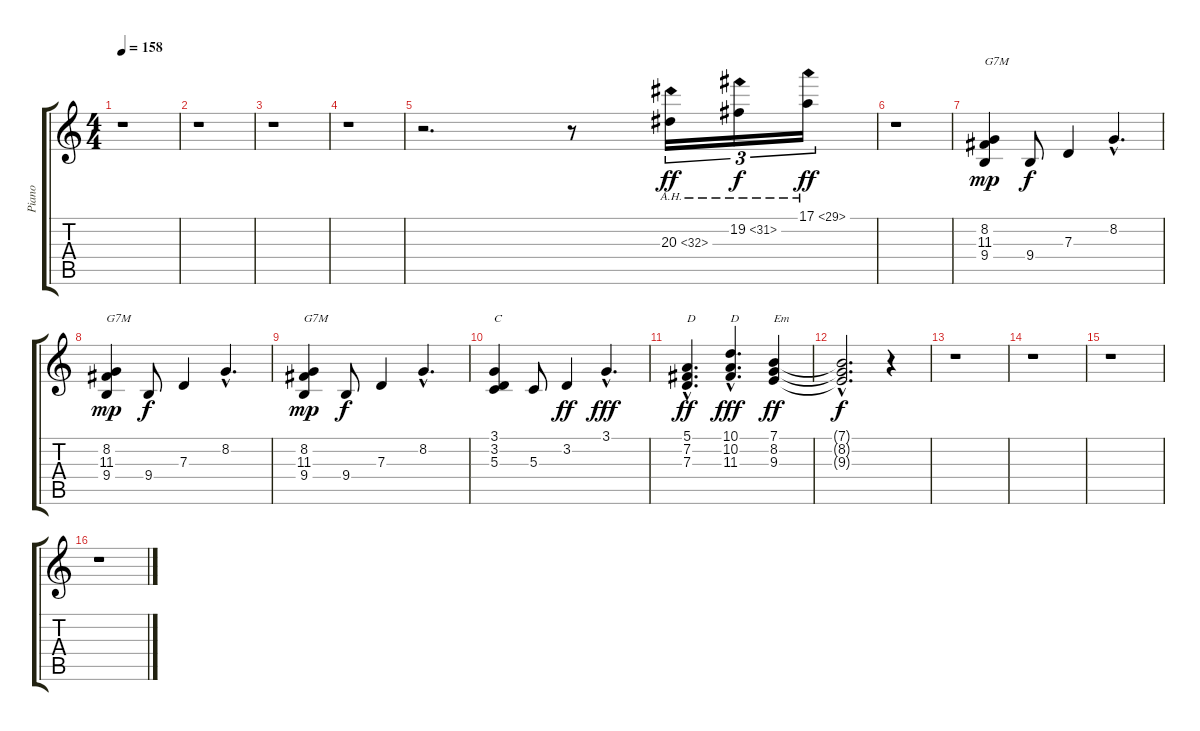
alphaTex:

\track ("Piano" "Piano") {instrument electricpiano2}
\staff {score tabs}
\tuning (E4 B3 G3 D3 A2 E2) {hide}
\ts (4 4)
\tempo 158
\clef g2
\ks c
r.1{dy f} |
r.1 |
r.1 |
r.1 |
r.2{d} r.8 20.3{ah 12}.16{tu (3 2) dy ff} 19.2{ah 12}.16{tu (3 2) dy f} 17.1{ah 12}.16{tu (3 2) dy ff} |
r.1 |
(8.2 11.3 9.4).4{txt "G7M" dy mp} 9.4.8{dy f} 7.3.4 8.2{hac}.4{d} |
(8.2 11.3 9.4).4{txt "G7M" dy mp} 9.4.8{dy f} 7.3.4 8.2{hac}.4{d} |
(8.2 11.3 9.4).4{txt "G7M" dy mp} 9.4.8{dy f} 7.3.4 8.2{hac}.4{d} |
(3.1 3.2 5.3).4{txt "C"} 5.3.8 3.2.4{dy ff} 3.1{hac}.4{d dy fff} |
(5.1{hac} 7.2{hac} 7.3{hac}).4{d txt "D" dy ff} (10.1{hac} 10.2{hac} 11.3{hac}).4{d txt "D" dy fff} (7.1 8.2 9.3).4{txt "Em" dy ff} |
(7.1{t} 8.2{t} 9.3{hac t}).2{d dy f} r.4 |
r.1 |
r.1 |
r.1 |
r.1
